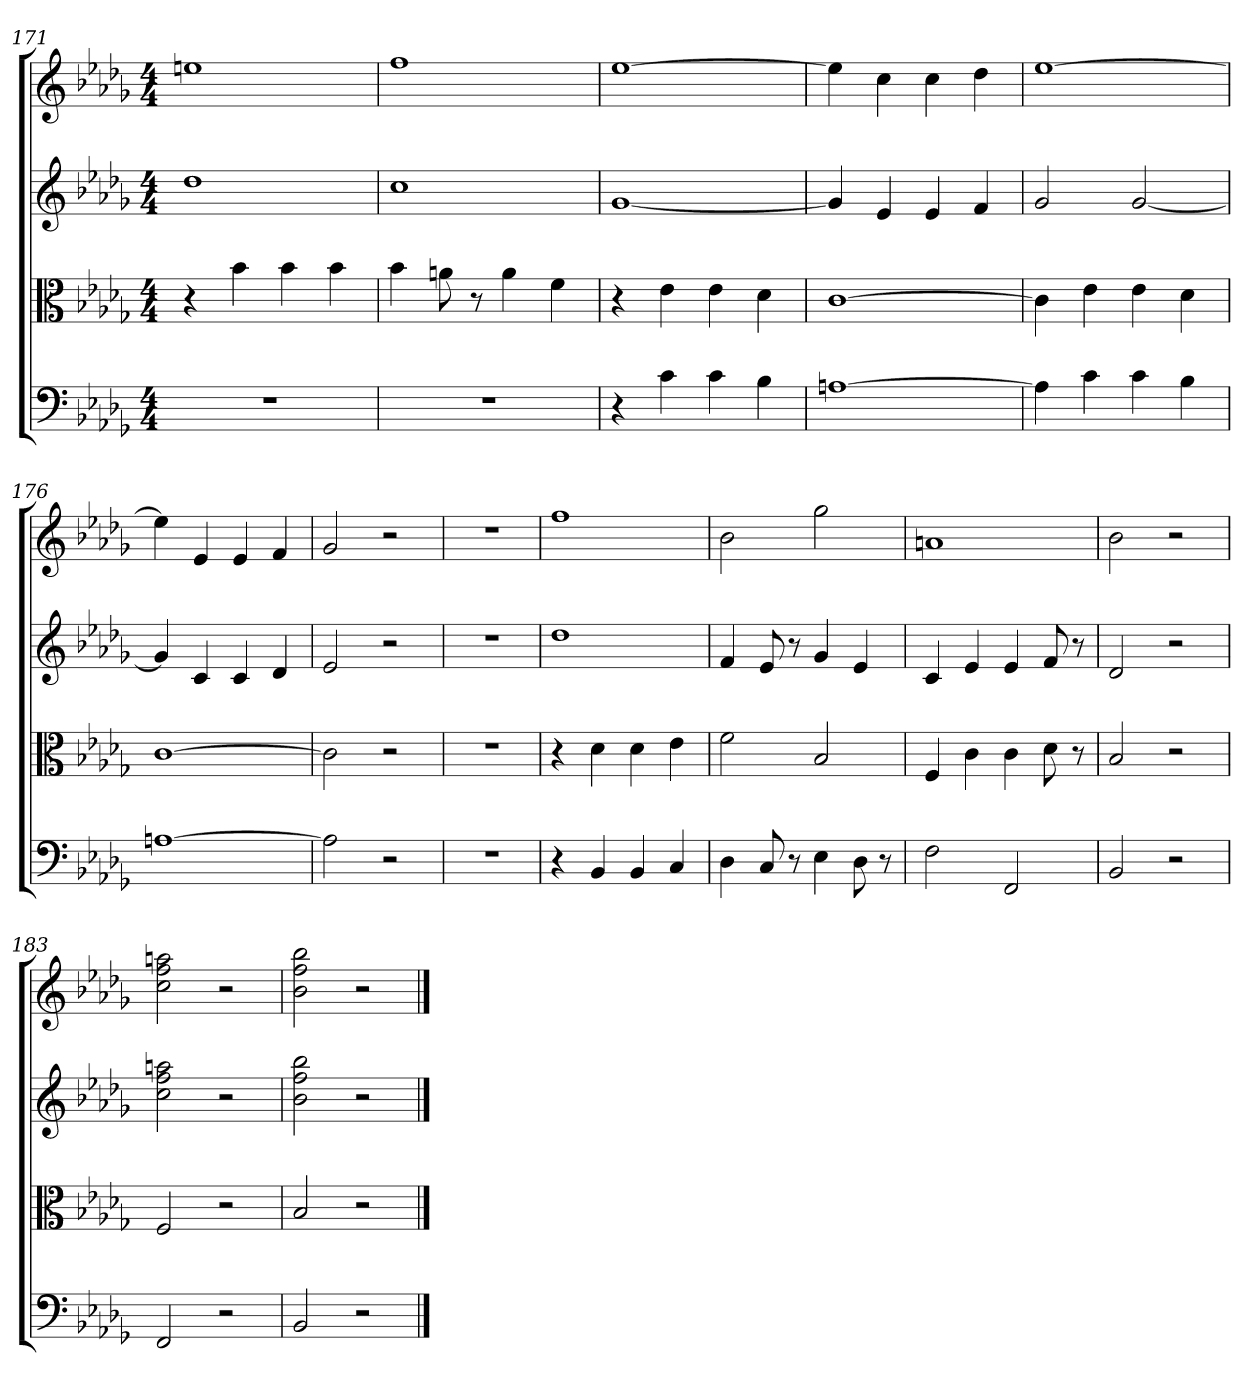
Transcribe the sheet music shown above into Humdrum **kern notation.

**kern	**kern	**kern	**kern
*part4	*part3	*part2	*part1
*staff4	*staff3	*staff2	*staff1
*clefF4	*clefC3	*clefG2	*clefG2
*k[b-e-a-d-g-]	*k[b-e-a-d-g-]	*k[b-e-a-d-g-]	*k[b-e-a-d-g-]
*b-:	*b-:	*b-:	*b-:
*M4/4	*M4/4	*M4/4	*M4/4
=171	=171	=171	=171
1r	4r	1dd-	1een
.	4b-	.	.
.	4b-	.	.
.	4b-	.	.
=172	=172	=172	=172
1r	4b-	1cc	1ff
.	8an	.	.
.	8r	.	.
.	4a	.	.
.	4f	.	.
=173	=173	=173	=173
4r	4r	[1g-	[1ee-
4c	4e-	.	.
4c	4e-	.	.
4B-	4d-	.	.
=174	=174	=174	=174
[1An	[1c	4g-]	4ee-]
.	.	4e-	4cc
.	.	4e-	4cc
.	.	4f	4dd-
=175	=175	=175	=175
4A]	4c]	2g-	[1ee-
4c	4e-	.	.
4c	4e-	[2g-	.
4B-	4d-	.	.
=176	=176	=176	=176
[1An	[1c	4g-]	4ee-]
.	.	4c	4e-
.	.	4c	4e-
.	.	4d-	4f
=177	=177	=177	=177
2A]	2c]	2e-	2g-
2r	2r	2r	2r
=178	=178	=178	=178
1r	1r	1r	1r
=179	=179	=179	=179
4r	4r	1dd-	1ff
4BB-	4d-	.	.
4BB-	4d-	.	.
4C	4e-	.	.
=180	=180	=180	=180
4D-	2f	4f	2b-
8C	.	8e-	.
8r	.	8r	.
4E-	2B-	4g-	2gg-
8D-	.	4e-	.
8r	.	.	.
=181	=181	=181	=181
2F	4F	4c	1an
.	4c	4e-	.
2FF	4c	4e-	.
.	8d-	8f	.
.	8r	8r	.
=182	=182	=182	=182
2BB-	2B-	2d-	2b-
2r	2r	2r	2r
=183	=183	=183	=183
2FF	2F	2cc 2ff 2aan	2cc 2ff 2aan
2r	2r	2r	2r
=184	=184	=184	=184
2BB-	2B-	2b- 2ff 2bb-	2b- 2ff 2bb-
2r	2r	2r	2r
==	==	==	==
*-	*-	*-	*-
